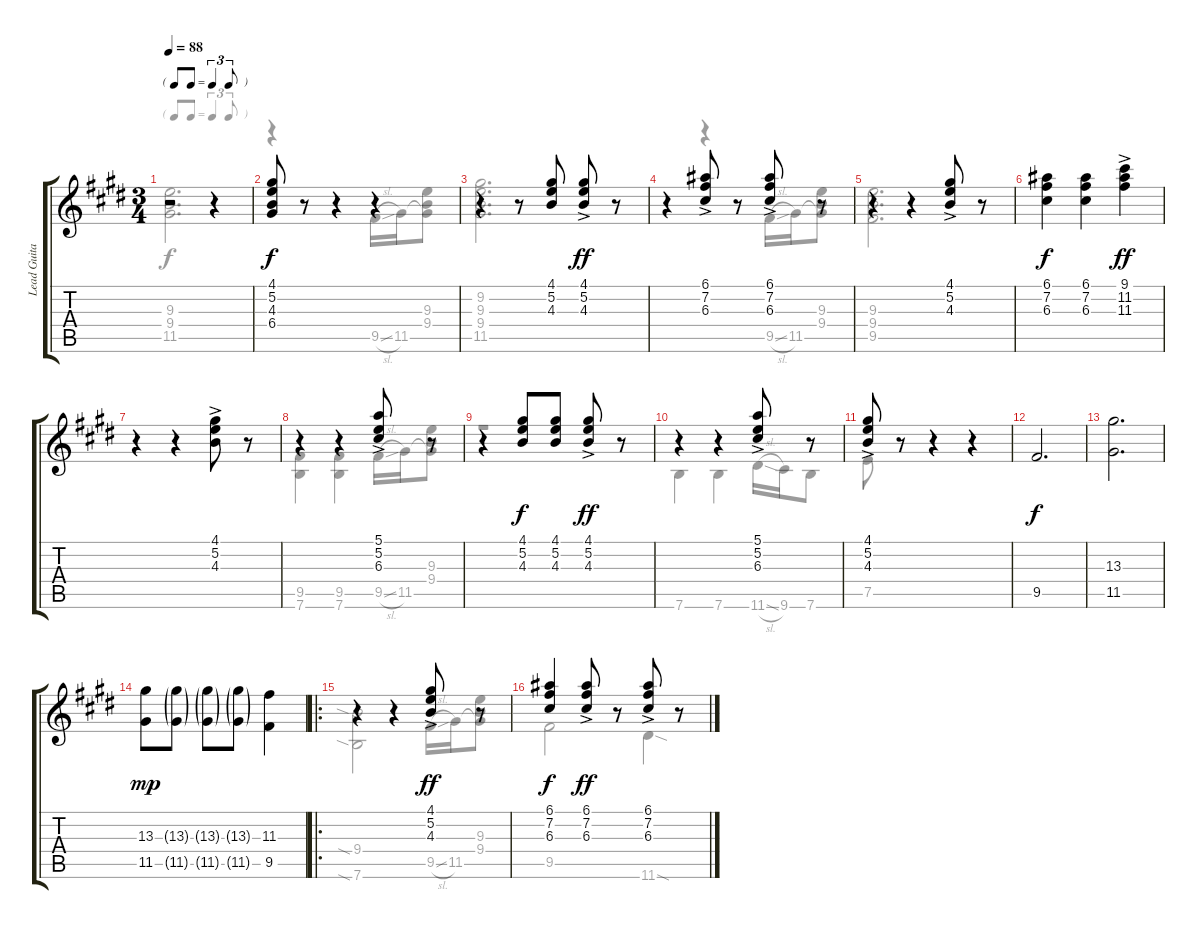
\track ("Lead Guitar" "Lead Guita") {instrument electricguitarclean}
\staff {score tabs}
\tuning (E4 B3 G3 D3 A2 E2) {hide}
\voice
\ts (3 4)
\tf triplet8th
\tempo 88
\clef g2
\ks e
r.2{dy f} r.4 |
\ks c#minor
(4.1 5.2 4.3 6.4).8 r.8 r.4 r.4 |
r.4 r.8 (4.1 5.2 4.3).8 (4.1{ac} 5.2{ac} 4.3{ac}).8{dy ff} r.8 |
r.4 (6.1{ac} 7.2{ac} 6.3{ac}).8 r.8 (6.1{ac} 7.2{ac} 6.3{ac}).8 r.8 |
\ks e
r.4 r.4 (4.1{ac} 5.2{ac} 4.3{ac}).8 r.8 |
\ks c#minor
(6.1 7.2 6.3).4{dy f} (6.1 7.2 6.3).4 (9.1{ac} 11.2{ac} 11.3{ac}).4{dy ff} |
r.4 r.4 (4.1{ac} 5.2{ac} 4.3{ac}).8 r.8 |
r.4 r.4 (5.1{ac} 5.2{ac} 6.3{ac}).8 r.8 |
\ks e
r.4 (4.1 5.2 4.3).8{dy f} (4.1 5.2 4.3).8 (4.1{ac} 5.2{ac} 4.3{ac}).8{dy ff} r.8 |
\ks c#minor
r.4 r.4 (5.1{ac} 5.2{ac} 6.3{ac}).8 r.8 |
(4.1{ac} 5.2{ac} 4.3{ac}).8 r.8 r.4 r.4 |
9.5.2{d dy f} |
\ks e
(13.3 11.5).2{d} |
\ks c#minor
(13.3 11.5).8{dy mp} (13.3{g} 11.5{g}).8 (13.3{g} 11.5{g}).8 (13.3{g} 11.5{g}).8 (11.3 9.5).4 |
\ro
r.4 r.4 (4.1{ac} 5.2{ac} 4.3{ac}).8{dy ff} r.8 |
(6.1 7.2 6.3).4{dy f} (6.1{ac} 7.2{ac} 6.3{ac}).8{dy ff} r.8 (6.1{ac} 7.2{ac} 6.3{ac}).8 r.8
\voice
\clef g2
\ottava regular
\simile none
\ks e
(9.3 9.4 11.5).2{d dy f} |
\ks c#minor
r.4 r.4 9.5{sl}.16 11.5.16 (9.3 9.4 11.5{t}).8 |
(9.2 9.3 9.4 11.5).2{d} |
r.4 r.4 9.5{sl}.16 11.5.16 (9.3 9.4 11.5{t}).8 |
\ks e
(9.3 9.4 9.5).2{d} |
\ks c#minor
|
|
(9.5 7.6).4 (9.5 7.6).4 9.5{sl}.16 11.5.16 (9.3 9.4 11.5{t}).8 |
\ks e
r.1 |
\ks c#minor
7.6.4 7.6.4 11.6{sl}.16 9.6.16 7.6.8 |
7.5.8 r.8 r.4 r.4 |
|
\ks e
|
\ks c#minor
|
(9.4{sia} 7.6{sia}).2 9.5{sl}.16 11.5.16 (9.3 9.4 11.5{t}).8 |
9.5.2 11.6{sod}.4
